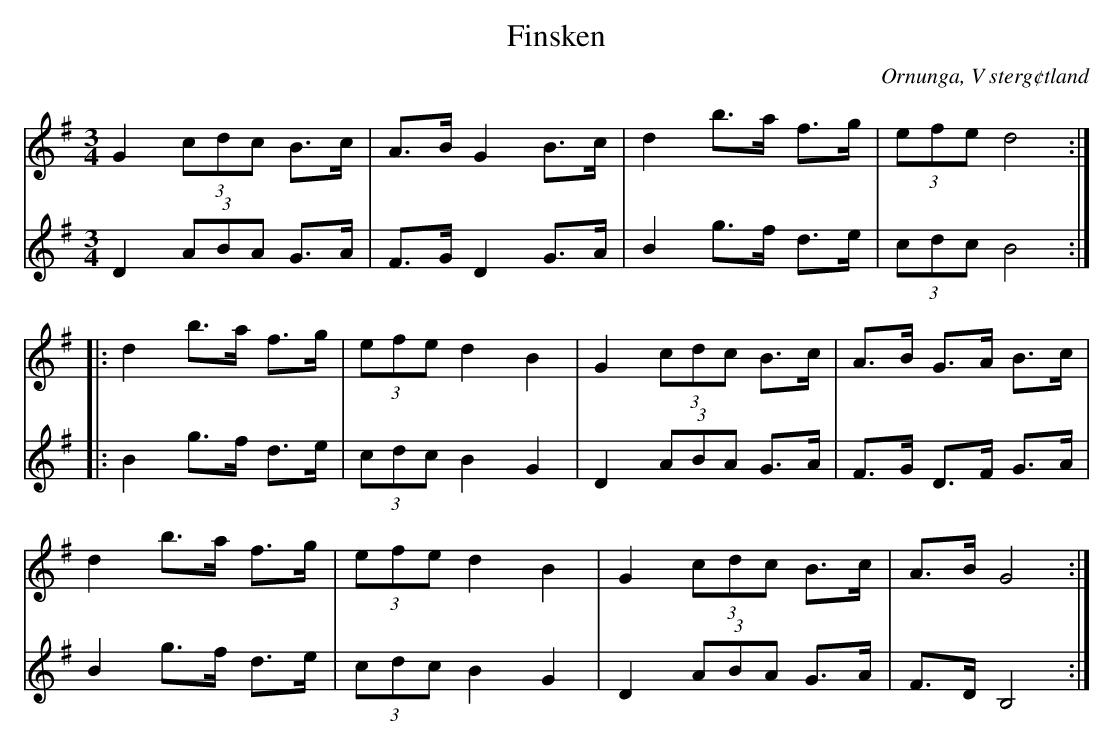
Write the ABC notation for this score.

X:1
T:Finsken
M:3/4
L:1/8
O:Ornunga, V sterg¢tland
V:1
V:2
K:G
[V:1]G2 (3cdc B>c | A>B G2 B>c | d2b>a f>g | (3efed4 :|
[V:2]D2 (3ABA G>A | F>G D2 G>A | B2 g>f d>e | (3cdc B4 :|
[V:1]|:d2 b>a f>g | (3efe d2 B2 |G2 (3cdc B>c | A>B G>A B>c |
[V:2]|: B2 g>f d>e | (3cdc B2 G2 | D2 (3ABA G>A | F>G D>F G>A |
[V:1]d2 b>a f>g | (3efe d2 B2 |G2 (3cdc B>c | A>B G4 :|
[V:2]B2 g>f d>e | (3cdc B2 G2 | D2 (3ABA G>A | F>D B,4  :|
